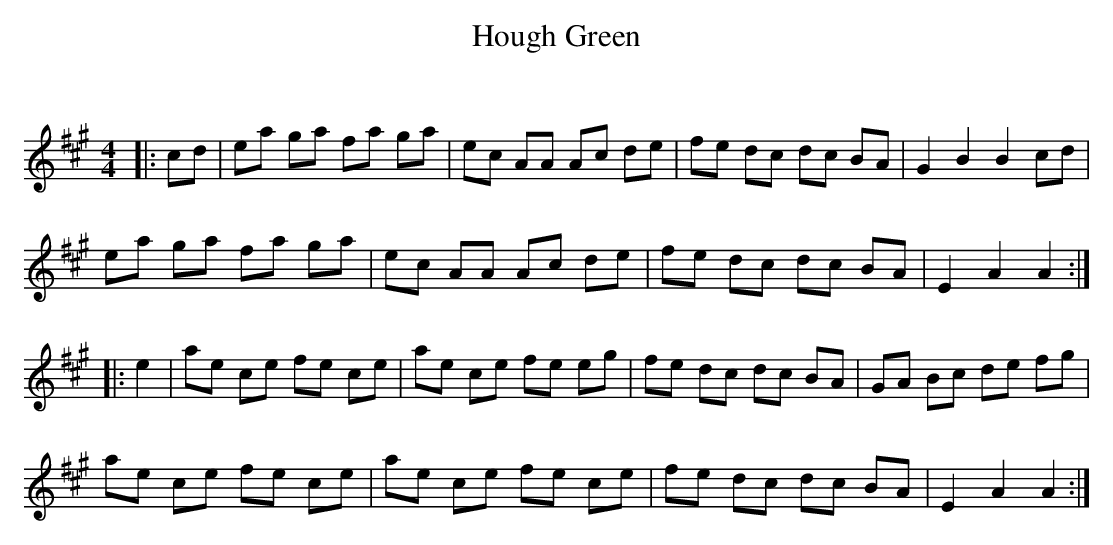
X:1
T: Hough Green
C:
Q: 232
K:A
M:4/4
L:1/8
|:cd|ea ga fa ga|ec AA Ac de|fe dc dc BA|G2 B2 B2 cd|
ea ga fa ga|ec AA Ac de|fe dc dc BA|E2 A2 A2:|
|:e2|ae ce fe ce|ae ce fe eg|fe dc dc BA|GA Bc de fg|
ae ce fe ce|ae ce fe ce|fe dc dc BA|E2 A2 A2:|
